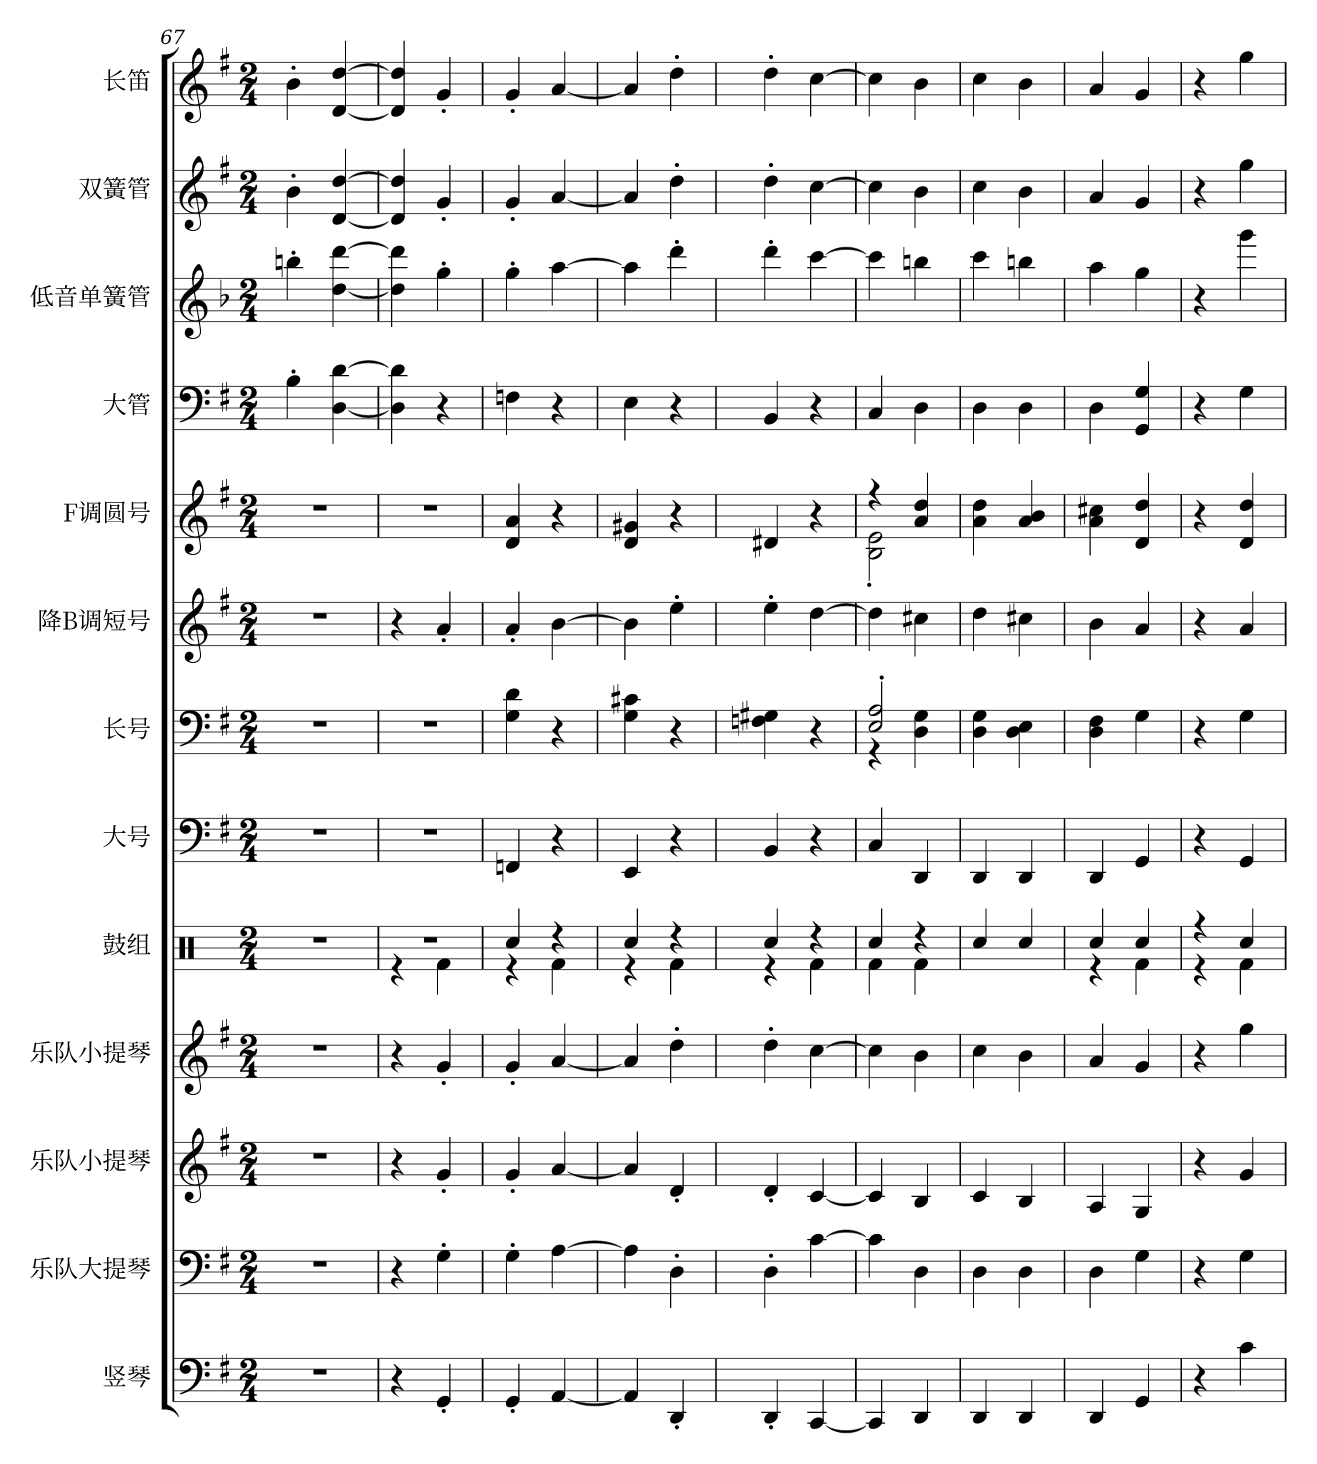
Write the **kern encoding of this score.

**kern	**kern	**kern	**kern	**kern	**kern	**kern	**kern	**kern	**kern	**kern	**kern	**kern
*part13	*part12	*part11	*part10	*part9	*part8	*part7	*part6	*part5	*part4	*part3	*part2	*part1
*staff13	*staff12	*staff11	*staff10	*staff9	*staff8	*staff7	*staff6	*staff5	*staff4	*staff3	*staff2	*staff1
*I"竖琴	*I"乐队大提琴	*I"乐队小提琴	*I"乐队小提琴	*I"鼓组	*I"大号	*I"长号	*I"降B调短号	*I"F调圆号	*I"大管	*I"低音单簧管	*I"双簧管	*I"长笛
!!LO:PB:g=z
*clefF4	*clefF4	*clefG2	*clefG2	*clefX	*clefF4	*clefF4	*clefG2	*clefG2	*clefF4	*clefG2	*clefG2	*clefG2
*	*	*	*	*	*	*	*ITrd1c2	*ITrd4c7	*	*ITrd8c14	*	*
*k[f#]	*k[f#]	*k[f#]	*k[f#]	*k[]	*k[f#]	*k[f#]	*k[b-]	*k[]	*k[f#]	*k[b-]	*k[f#]	*k[f#]
*M2/4	*M2/4	*M2/4	*M2/4	*M2/4	*M2/4	*M2/4	*M2/4	*M2/4	*M2/4	*M2/4	*M2/4	*M2/4
=67	=67	=67	=67	=67	=67	=67	=67	=67	=67	=67	=67	=67
2r	2r	2r	2r	2r	2r	2r	2r	2r	4B'\	4bn'\	4b'\	4b'\
.	.	.	.	.	.	.	.	.	[4D\ [4d\	[4d\ [4dd\	[4d/ [4dd/	[4d/ [4dd/
=68	=68	=68	=68	=68	=68	=68	=68	=68	=68	=68	=68	=68
*	*	*	*	*^	*	*	*	*	*	*	*	*
4r	4r	4r	4r	2r	4r	2r	2r	4r	2r	4D\] 4d\]	4d\] 4dd\]	4d/] 4dd/]	4d/] 4dd/]
4GG'/	4G'\	4g'/	4g'/	.	4Rf\	.	.	4g'/	.	4r	4g'\	4g'/	4g'/
=69	=69	=69	=69	=69	=69	=69	=69	=69	=69	=69	=69	=69	=69
4GG'/	4G'\	4g'/	4g'/	4Rcc/	4r	4FFn/	4G\ 4d\	4g'/	4G/ 4d/	4Fn\	4g'\	4g'/	4g'/
[4AA/	[4A\	[4a/	[4a/	4r	4Rf\	4r	4r	[4a\	4r	4r	[4a\	[4a/	[4a/
=70	=70	=70	=70	=70	=70	=70	=70	=70	=70	=70	=70	=70	=70
4AA/]	4A\]	4a/]	4a/]	4Rcc/	4r	4EE/	4G\ 4c#X\	4a\]	4G/ 4c#X/	4E\	4a\]	4a/]	4a/]
4DD'/	4D'\	4d'/	4dd'\	4r	4Rf\	4r	4r	4dd'\	4r	4r	4dd'\	4dd'\	4dd'\
=71	=71	=71	=71	=71	=71	=71	=71	=71	=71	=71	=71	=71	=71
4DD'/	4D'\	4d'/	4dd'\	4Rcc/	4r	4BB/	4Fn\ 4G#X\	4dd'\	4G#X/	4BB/	4dd'\	4dd'\	4dd'\
[4CC/	[4c\	[4c/	[4cc\	4r	4Rf\	4r	4r	[4cc\	4r	4r	[4cc\	[4cc\	[4cc\
=72	=72	=72	=72	=72	=72	=72	=72	=72	=72	=72	=72	=72	=72
*	*	*	*	*	*	*	*^	*	*^	*	*	*	*
4CC/]	4c\]	4c/]	4cc\]	4Rcc/	4Rf\	4C/	2E/' 2A/'	4r	4cc\]	4r	2E\' 2A\'	4C/	4cc\]	4cc\]	4cc\]
4DD/	4D\	4B/	4b\	4r	4Rf\	4DD/	.	4D\ 4G\	4bn\	4d/ 4g/	.	4D\	4bn\	4b\	4b\
*	*	*	*	*v	*v	*	*v	*v	*	*v	*v	*	*	*	*
=73	=73	=73	=73	=73	=73	=73	=73	=73	=73	=73	=73	=73
4DD/	4D\	4c/	4cc\	4Rcc/	4DD/	4D\ 4G\	4cc\	4d\ 4g\	4D\	4cc\	4cc\	4cc\
4DD/	4D\	4B/	4b\	4Rcc/	4DD/	4D\ 4E\	4bn\	4d/ 4e/	4D\	4bn\	4b\	4b\
=74	=74	=74	=74	=74	=74	=74	=74	=74	=74	=74	=74	=74
*	*	*	*	*^	*	*	*	*	*	*	*	*
4DD/	4D\	4A/	4a/	4Rcc/	4r	4DD/	4D\ 4F#\	4a\	4d\ 4f#X\	4D\	4a\	4a/	4a/
4GG/	4G\	4G/	4g/	4Rcc/	4Rf\	4GG/	4G\	4g/	4G/ 4g/	4GG/ 4G/	4g\	4g/	4g/
=75	=75	=75	=75	=75	=75	=75	=75	=75	=75	=75	=75	=75	=75
4r	4r	4r	4r	4r	4r	4r	4r	4r	4r	4r	4r	4r	4r
4c\	4G\	4g/	4gg\	4Rcc/	4Rf\	4GG/	4G\	4g/	4G/ 4g/	4G\	4gg\	4gg\	4gg\
*	*	*	*	*v	*v	*	*	*	*	*	*	*	*
=	=	=	=	=	=	=	=	=	=	=	=	=
*-	*-	*-	*-	*-	*-	*-	*-	*-	*-	*-	*-	*-
